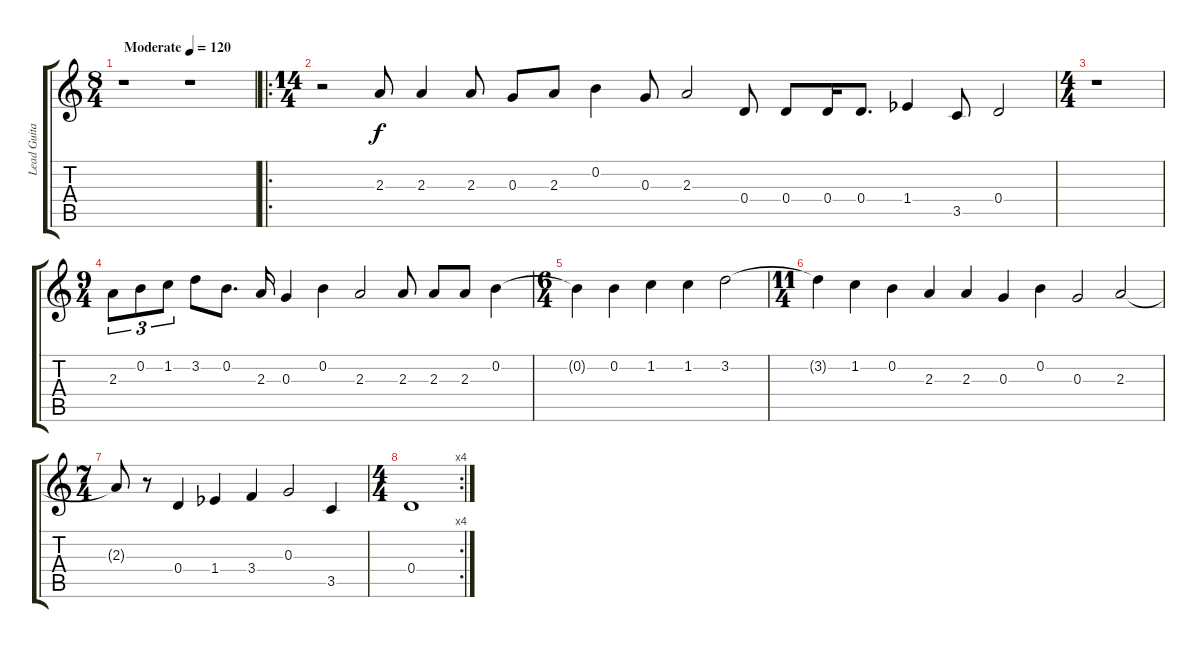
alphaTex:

\track ("Lead Guitar" "Lead Guita") {instrument acousticguitarnylon}
\staff {score tabs}
\tuning (E4 B3 G3 D3 A2 E2) {hide}
\ts (8 4)
\tempo (120 "Moderate")
\clef g2
\ks c
r.1{dy f instrument acousticguitarnylon} r.1 |
\ro
\ts (14 4)
r.2 2.3.8 2.3.4 2.3.8 0.3.8 2.3.8 0.2.4 0.3.8 2.3.2 0.4.8 0.4.8 0.4.16 0.4.8{d} 1.4{acc b}.4 3.5.8 0.4.2 |
\ts (4 4)
r.1 |
\ts (9 4)
2.3.8{tu (3 2)} 0.2.8{tu (3 2)} 1.2.8{tu (3 2)} 3.2.8 0.2.8{d} 2.3.16 0.3.4 0.2.4 2.3.2 2.3.8 2.3.8 2.3.8 0.2.4 |
\ts (6 4)
0.2{t}.4 0.2.4 1.2.4 1.2.4 3.2.2 |
\ts (11 4)
3.2{t}.4 1.2.4 0.2.4 2.3.4 2.3.4 0.3.4 0.2.4 0.3.2 2.3.2 |
\ts (7 4)
2.3{t}.8 r.8 0.4.4 1.4{acc b}.4 3.4.4 0.3.2 3.5.4 |
\rc 4
\ts (4 4)
0.4.1
